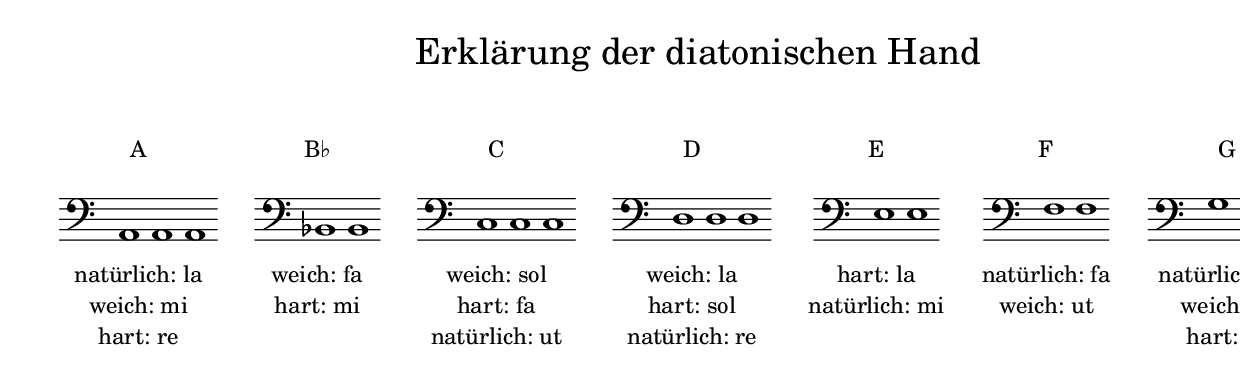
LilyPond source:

\version "2.22.2"

% Auto generated file

\header {
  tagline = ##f
}

dot = {
   \once \override Script.add-stem-support = ##f
   \once \override Script.toward-stem-shift = 0
   \once \override Script.skyline-horizontal-padding = 0
   \once \override Script.direction = 1
   \once \override Script.font-size = 1
}

\markup {
  \center-column {
    \override #'(line-width . 90)
    \center-align
    \fontsize#4
    \wordwrap-string { "Erklärung der diatonischen Hand" }
    \null
    \line {
      \center-column {
        \null
        \line {
          \left-align {  \normal-text "A" }
        }

        \null
        \line {
          \score {
            <<
              \new Staff \with { instrumentName = ""} {
                \override Staff.TimeSignature.stencil = ##f
                \override Staff.NoteHead.style = #'baroque
                \accidentalStyle Score.forget
                \cadenzaOn
                \clef "bass" a,1 
                a,1 
                a,1 
                \cadenzaOff
              }
            >>
            \layout {
              \context {
                \Score
                \override SpacingSpanner.common-shortest-duration = #(ly:make-moment 1)
              }
            }
          }
        }
        \null
        \line {
          \left-align {  \normal-text "natürlich: la" }
        }
        \line {
          \left-align {  \normal-text "weich: mi" }
        }
        \line {
          \left-align {  \normal-text "hart: re" }
        }

      }
      \hspace #3 
      \center-column {
        \null
        \line {
          \left-align {  \normal-text "B♭" }
        }

        \null
        \line {
          \score {
            <<
              \new Staff \with { instrumentName = ""} {
                \override Staff.TimeSignature.stencil = ##f
                \override Staff.NoteHead.style = #'baroque
                \accidentalStyle Score.forget
                \cadenzaOn
                \clef "bass" bes,1 
                b,1 
                \cadenzaOff
              }
            >>
            \layout {
              \context {
                \Score
                \override SpacingSpanner.common-shortest-duration = #(ly:make-moment 1)
              }
            }
          }
        }
        \null
        \line {
          \left-align {  \normal-text "weich: fa" }
        }
        \line {
          \left-align {  \normal-text "hart: mi" }
        }

      }
      \hspace #3 
      \center-column {
        \null
        \line {
          \left-align {  \normal-text "C" }
        }

        \null
        \line {
          \score {
            <<
              \new Staff \with { instrumentName = ""} {
                \override Staff.TimeSignature.stencil = ##f
                \override Staff.NoteHead.style = #'baroque
                \accidentalStyle Score.forget
                \cadenzaOn
                \clef "bass" c1 
                c1 
                c1 
                \cadenzaOff
              }
            >>
            \layout {
              \context {
                \Score
                \override SpacingSpanner.common-shortest-duration = #(ly:make-moment 1)
              }
            }
          }
        }
        \null
        \line {
          \left-align {  \normal-text "weich: sol" }
        }
        \line {
          \left-align {  \normal-text "hart: fa" }
        }
        \line {
          \left-align {  \normal-text "natürlich: ut" }
        }

      }
      \hspace #3 
      \center-column {
        \null
        \line {
          \left-align {  \normal-text "D" }
        }

        \null
        \line {
          \score {
            <<
              \new Staff \with { instrumentName = ""} {
                \override Staff.TimeSignature.stencil = ##f
                \override Staff.NoteHead.style = #'baroque
                \accidentalStyle Score.forget
                \cadenzaOn
                \clef "bass" d1 
                d1 
                d1 
                \cadenzaOff
              }
            >>
            \layout {
              \context {
                \Score
                \override SpacingSpanner.common-shortest-duration = #(ly:make-moment 1)
              }
            }
          }
        }
        \null
        \line {
          \left-align {  \normal-text "weich: la" }
        }
        \line {
          \left-align {  \normal-text "hart: sol" }
        }
        \line {
          \left-align {  \normal-text "natürlich: re" }
        }

      }
      \hspace #3 
      \center-column {
        \null
        \line {
          \left-align {  \normal-text "E" }
        }

        \null
        \line {
          \score {
            <<
              \new Staff \with { instrumentName = ""} {
                \override Staff.TimeSignature.stencil = ##f
                \override Staff.NoteHead.style = #'baroque
                \accidentalStyle Score.forget
                \cadenzaOn
                \clef "bass" e1 
                e1 
                \cadenzaOff
              }
            >>
            \layout {
              \context {
                \Score
                \override SpacingSpanner.common-shortest-duration = #(ly:make-moment 1)
              }
            }
          }
        }
        \null
        \line {
          \left-align {  \normal-text "hart: la" }
        }
        \line {
          \left-align {  \normal-text "natürlich: mi" }
        }

      }
      \hspace #3 
      \center-column {
        \null
        \line {
          \left-align {  \normal-text "F" }
        }

        \null
        \line {
          \score {
            <<
              \new Staff \with { instrumentName = ""} {
                \override Staff.TimeSignature.stencil = ##f
                \override Staff.NoteHead.style = #'baroque
                \accidentalStyle Score.forget
                \cadenzaOn
                \clef "bass" f1 
                f1 
                \cadenzaOff
              }
            >>
            \layout {
              \context {
                \Score
                \override SpacingSpanner.common-shortest-duration = #(ly:make-moment 1)
              }
            }
          }
        }
        \null
        \line {
          \left-align {  \normal-text "natürlich: fa" }
        }
        \line {
          \left-align {  \normal-text "weich: ut" }
        }

      }
      \hspace #3 
      \center-column {
        \null
        \line {
          \left-align {  \normal-text "G" }
        }

        \null
        \line {
          \score {
            <<
              \new Staff \with { instrumentName = ""} {
                \override Staff.TimeSignature.stencil = ##f
                \override Staff.NoteHead.style = #'baroque
                \accidentalStyle Score.forget
                \cadenzaOn
                \clef "bass" g1 
                g1 
                g1 
                \cadenzaOff
              }
            >>
            \layout {
              \context {
                \Score
                \override SpacingSpanner.common-shortest-duration = #(ly:make-moment 1)
              }
            }
          }
        }
        \null
        \line {
          \left-align {  \normal-text "natürlich: sol" }
        }
        \line {
          \left-align {  \normal-text "weich: re" }
        }
        \line {
          \left-align {  \normal-text "hart: ut" }
        }

      }
      \hspace #3 

    }
  }
}